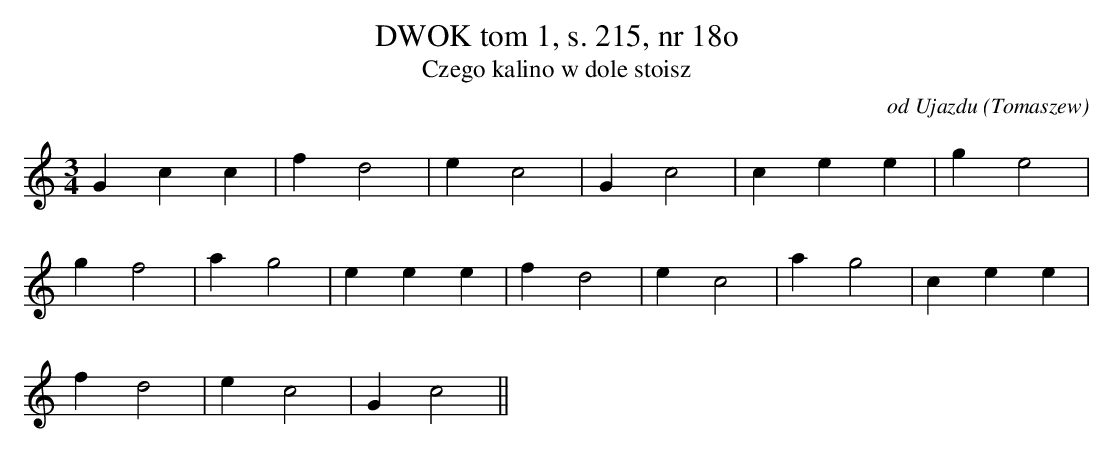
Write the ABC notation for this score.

X:1
T:DWOK tom 1, s. 215, nr 18o
T:Czego kalino w dole stoisz
O:od Ujazdu (Tomaszew)
M:3/4
L:1/4
K:C
Gcc | fd2 | ec2 | Gc2 |cee | ge2 |
 gf2 | ag2 |eee | fd2 | ec2 | ag2 | cee |
fd2 | ec2 | Gc2||
